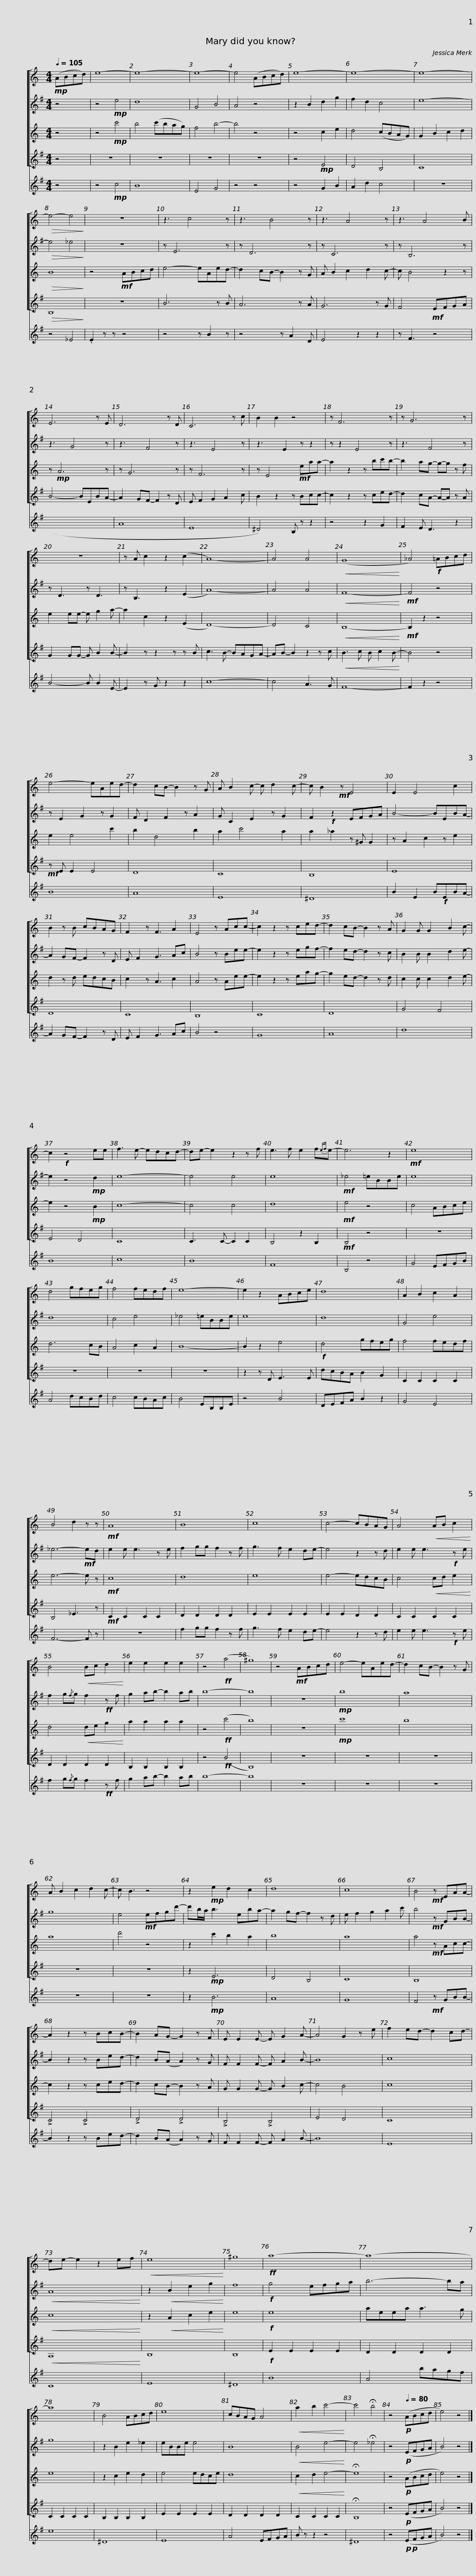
X:1
%%score [ 1 2 3 4 ] 5
L:1/8
Q:1/4=105
M:4/4
I:linebreak $
K:none
V:1 treble transpose=-2
V:2 treble transpose=-9
V:3 treble transpose=-14
V:4 treble transpose=-21
V:5 treble transpose=-9
V:1
[K:C]!mp! (ABcd) | e8- | e8- | e8- | e4 (ABcd) | %5
 e8- | e8- |$ e8- |!>(! e4- e4!>)! | z8 | %10
 z3 c4 z | z3 B4 z | z3 A4 z |$ z3 A4 B | E6 z E | %15
 D6 z D | C6 z c | B2 B2 z4 |$ z F6 z | z G6 z | %20
 z8 | z A c2 z2 (c2 | A8-) |$ A4 A4 |!<(! (G8!<)! | %25
 _A4)!f! =ABcd | e4- eAed- | d2 cB- B2 z G |$ A B2 c- c d2 c- | c B2!mf! z E4 | %30
 E2 E4 c2 | B2 z B cBAG | F2 z F3 A2 |$ E4 z Acc- | c2 z2 z ced- | %35
 d2 cB- B2 z A | G2 G G2 B2 c- | c2!f! z4 ee | f3 e- edcd- |$ de- e2 z2 z f | %40
 e3 f e2 f{ef}e- | e6 z2 |!mf! e8 | d4 gfeg | f4 fedf |$ %45
 e8- | e2 z2 ABce | d8 | A2 B2 c2 A2 | B4 d2 z z |$ %50
!mf! A8 | B8 | c8 | c4- cBAG | A4!<(! AB c2!<)! | %55
 B4!<(! Bc d2!<)! |$ e2 e2 e2 e2 | z4!ff! (a4 | ^g8) | z4!mf! ABcd | %60
 e4- eAed- | d2 cB- B2 z G | A B2 c2 d2 c- |$ c B3 z4 | z2!mp! e2 d2 c2 | %65
 d8 | c8 | B4!mf! z EAA- | A2 z2 z BcB- |$ B2 AG- G2 z F | %70
 E E2 E- E G2 A- | A4 G2 z e | f2 ed- d2 cd- | de- e2 z2 ef |!<(! e8!<)! | %75
 ^g8 |$!ff! a8- | a8- | a8 | B4 ABcd | %80
 e8 |$ cBAG A4 |!<(! a2 b2 c'4-!<)! | c'4 !fermata!b4 | z4!p![Q:1/4=80] (ABcd | %85
 e4) z4 |] %86
V:2
[K:G] z4 | z4!mp! e4 | d8 | G4 B4 | A4 z4 | %5
 z2 B2 d2 g2 | f2 d2 c4 |$ e8- |!>(! e4 _e4!>)! | z8 | %10
 z E6 z | z D6 z | z C6 z |$ z B,6 z | z3 G4 z | %15
 z3 F4 z | z3 E4 z | z3 E2 z z2 |$ z z2 E4 z | z3 F4 z | %20
 z D3 z D3 | z B,3 z2 (E2 | A8-) |$ A4 A4 |!<(! F8-!<)! | %25
!mf! F4 z4 | z E2 G2 z G2 | F D2 F2 z A2 |$ G C2 E2 z G2 | F2!f! z2 EFGA | %30
 B4- BEBA- | A2 GF- F2 z D | E F2 G3 Ac |$ B4 z Bee- | e2 z2 z egf- | %35
 f2 ed- d2 z c | B2 B B2 d2 e- | e2 z4!mp! d2 | e8- |$ e4 e4 | %40
 e8 |!mf! _e4 =eBBe | e8 | d8 | c4 e4 |$ %45
 _e4 =eBBe | e8 | d8 | G4 e4 | _e6-!mf! ed |$ %50
 e2 e e3 z e | f2 gg f2 z f | g3 f e2 de- | e4 z2 z d | e2 e e3!f! z e | %55
 f2 g{/f}g f2!ff! z f |$ g2 ab- b2 ab | b8- | b8 | z8 | %60
!mp! b8 | a8 | g8 |$ e4!mf! efgd'- | d'b/a/ b3 eba- | %65
 a2 gf- f2 z d | e f2 g2 a2 c' | b4!mf! z GBB- | B2 z2 z Bed- |$ d2 B(A A2) z G | %70
 F F2 F- F A2 B- | B8 | c8 |!<(! A8!<)! | z2!<(! B2 e2 g2!<)! | %75
 f8 |$!f! g4 efga | b6- ba | g8 | z2 B2 e2 _e2 | %80
 eBBe e4 |$ B8 |!<(! B4 e4-!<)! | e4 !fermata!_e4 | z4!p! (EFGA | %85
 B4) z4 |] %86
V:3
[K:C] z4 | z4!mp! c'4 | b4 (c'bag) | f4 b4- | b4 z4 | %5
 z4 c2 e2 | d4 (cBAG) |$ G2 B2 c2 d2 |!>(! B8!>)! | z4!mf! ABcd | %10
 e4- eAed- | d2 cB- B2 z G | A B2 c2 d2 c- |$ c B4 z2 z | z!mp! A6 z | %15
 z G6 z | z F6 z | z E4!mf! eaa- |$ a2 z2 z bc'b- | b2 ag- g-g z f | %20
 e2 ee- e g2 a- | a2 c2 z2 (E2 | D8-) |$ D4 C4 |!<(! B,8-!<)! | %25
!mf! B,2 z2 z4 | e2 e4 c'2 | b2 d4 b2 |$ a2 c'4 a2 | a2 _a2 z ^G G2 | %30
 z A2 c2 z e2 | d2 z d edcB | c2 z A3 c2 |$ A4 z Aee- | e2 z2 z eag- | %35
 g2 ed- d2 z d | c2 c c2 d2 e- | e2 z4!mp! B2 | c8- |$ c4 c4 | %40
 d8 |!mf! e4 z4 | c4 ABce | d6 cB | A4 c2 A2 |$ %45
 B8- | B2 z2 e4 |!f! d4 gfeg | f4 fedf | e6- e z |$ %50
!mf! c8 | d8 | e8 | e4- edcB | c4!<(! cd e2!<)! | %55
 d4!<(! de g2!<)! |$ a2 a2 a2 a2 | z4!ff! (c'4 | b8) | z8 | %60
!mp! c'8 | b8 | a8 |$ d'4 z4 | z2 c'2 b2 a2 | %65
 b8 | a8 | a4!mf! z Acc- | c2 z2 z ced- |$ d2 cB- B2 z A | %70
 G G2 G- G B2 c- | c4 B4 | c8 |!<(! c8!<)! | z2!<(! A2 c2 e2!<)! | %75
 e8 |$!f! e8 | aeea a3 g | e8 | z2 c2 e2 d2 | %80
 e4 edce |$ d8 |!<(! c2 d2 e4-!<)! | !fermata!e8 | z4!p! (ABcd | %85
 e4) z4 |] %86
V:4
[K:G] z4 | z8 | z8 | z8 | z8 | %5
 z4!mp! E4 | D4 B,4 |$ C8 |!>(! B,8!>)! | z8 | %10
 B6 z B | A6 z A | G6 z G |$ F4!mf! EFGA | B4- BEBA- | %15
 A2 GF- F2 z D | E F2 G2 A2 c | B2 z2 z Bcc- |$ c2 z2 z ced- | d2 cA- A-A z A | %20
 G2 GG- G B2 B- | B2 z z2 z z B | c3 B- BAGA- |$ AB- B2 z2 z c |!<(! B3 c B c2 B-!<)! | %25
 B4 z4 |!mf! z E E2 E4 | D8 |$ C8 | B,8 | %30
 E8 | D8 | C8 |$ B,8 | C8 | %35
 D8 | G4 F4 | E4 D4 | C8 |$ C3 C- C2 C2 | %40
 B,4 z2 B,2 |!mf! B,4 z4 | z8 | z8 | z8 |$ %45
 z8 | z2 z D E3 E | dcBA B2 G2 | C2 C2 C2 C2 | B,4 _E3 z |$ %50
!mf! C2 C2 C2 C2 | D2 D2 D2 D2 | E2 E2 E2 E2 | E2 E2 D2 D2 | C2 C2 C2 C2 | %55
 D2 D2 D2 D2 |$ B,2 B,2 B,2 B,2 | z4!ff! (B4 | B,8) | z8 | %60
 z8 | z8 | z8 |$ z8 | z2!mp! E6 | %65
 D4 B,4 | C8 | B,8 | !>!C4 !>!C4 |$ !>!D4 !>!D4 | %70
 !>!B,4 !>!B,4 | E4 D4 | C8 |!<(! A,8!<)! | B,8 | %75
 B,8 |$!f! E2 E2 E2 E2 | D2 D2 D2 D2 | C2 C2 C2 C2 | B,2 B,2 B,2 B,2 | %80
 E2 E2 E2 E2 |$ D2 D2 D2 D2 | C2 C2 C2 C2 | !fermata!B,8 | z4!p! (EFGA | %85
 B4) z4 |] %86
V:5
[K:G] z4 | z4!mp! c4 | B8 | E4 G4 | z4 z4 | %5
 z4 G2 B2 | A2 d2 c4 |$ z8 | z4 _E4 | .E2 z z z4 | %10
 z4 z B2 z | z4 z A2 D | E4 z2 z2 |$ z F3 z4 | (x8 | %15
 A8 | E8 | ^D4) B, z z2 |$ z4 z2 G2 | F2 E D3 z2 | %20
 B4- B B2 E- | E2 z G z2 z2 | c8- |$ c4 A3 G | F8- | %25
 F2 z2 z4 | B8 | A8 |$ E8 | ^D8 | %30
 B2 E2 B!f!EBA- | A2 GF- F2 z D | E F2 G3 Ac |$ B4 z4 | G8 | %35
 A8 | d8 | B8 | c8 |$ B8 | %40
 F8 | B,4 z4 | G4 EFGB | A4 dcBd | c4 cBAc |$ %45
 B4 EB,B,E | z4 B4 | DEFA B2 z2 | G4 E4 | F6- F z |$ %50
 z8 | f2 gg f2 z f | g3 f e2 de- | e4 z2 z d | e2 e e3!f! z e | %55
 f2 g{/f}g f2!ff! z f |$ g2 ab- b2 ab | b8- | b8 | z8 | %60
 z8 | z8 | z8 |$ z8 | z2!mp! B6 | %65
 A8 | G8 | F4!mf! z GBB- | B2 z2 z Bed- |$ d2 B(A A2) z G | %70
 F F2 F- F A2 B- | B8 | E8 | C8 | E8 | %75
 ^D8 |$ B8 | A4 bagf | e8 | ^D8 | %80
 E8 |$ A4 EFGA | B z z2 z4 | ^D8 | z4!p!!p! (EFGA | %85
 B4) z4 |] %86
